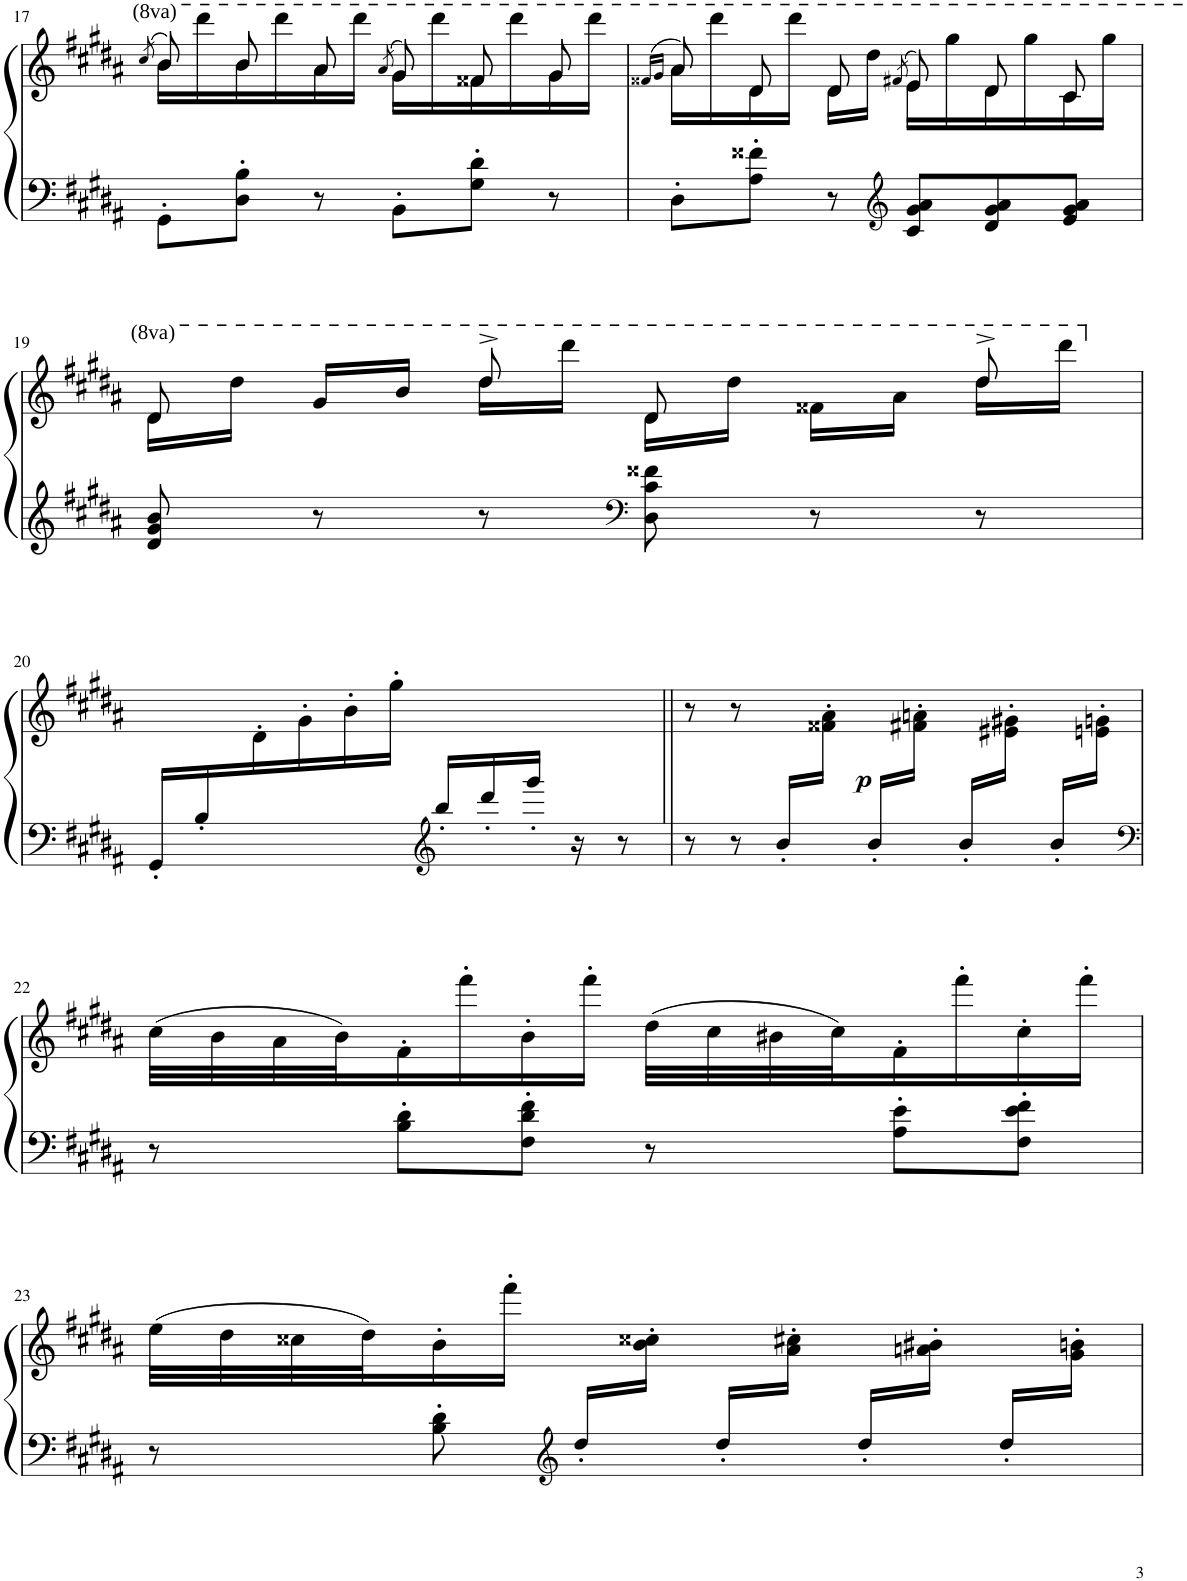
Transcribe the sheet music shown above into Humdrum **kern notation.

**kern	**kern	**dynam
*part1	*part1	*part1
*staff2	*staff1	*staff1/2
*I"Piano	*	*
*I'Pno	*	*
!!LO:PB:g=z
*clefF4	*clefG2	*
*k[f#c#g#d#a#]	*k[f#c#g#d#a#]	*
*M6/8	*M6/8	*
=17	=17	=17
.	(8qccc#/	.
*	*^	*
8GG#'\L	8bb/)	16bb'\LL	.
.	.	16dddd#'\	.
8D#\' 8B\'J	8bb/	16bb'\	.
.	.	16dddd#'\	.
8r	8aa#/	16aa#'\	.
.	.	16dddd#'\JJ	.
.	(8qaa#/	.	.
8BB'\L	8gg#/)	16gg#'\LL	.
.	.	16dddd#'\	.
8G#\' 8d#\'J	8ff##X/	16ff##X'\	.
.	.	16dddd#'\	.
8r	8gg#/	16gg#'\	.
.	.	16dddd#'\JJ	.
=18	=18	=18	=18
.	(16qff##X/LL	.	.
.	16qgg#/JJ	.	.
8D#'\L	8aa#/)	16aa#'\LL	.
.	.	16dddd#'\	.
8A#\' 8f##X\'J	8dd#/	16dd#'\	.
.	.	16dddd#'\JJ	.
8r	8dd#/	16dd#'\LL	.
.	.	16ddd#'\JJ	.
*clefG2	*	*	*
.	(8qff#X/	.	.
8c#/ 8g#/ 8a#/L	8ee/)	16ee'\LL	.
.	.	16ggg#'\	.
8d#/ 8g#/ 8a#/	8dd#/	16dd#'\	.
.	.	16ggg#'\	.
8e/ 8g#/ 8a#/J	8cc#/	16cc#'\	.
.	.	16ggg#'\JJ	.
!!LO:LB:g=z	!!
=19	=19	=19	=19
8d#/ 8g#/ 8b/	8dd#/	16dd#'\LL	.
.	.	16ddd#'\JJ	.
8r	8ryy	16gg#'/LL	.
.	.	16bb'/JJ	.
8r	8ddd#^/	16ddd#'\LL	.
.	.	16dddd#'\JJ	.
*clefF4	*	*	*
8D#\ 8c#\ 8f##X\	8dd#/	16dd#'\LL	.
.	.	16ddd#'\JJ	.
8r	8ryy	16ff##X'\LL	.
.	.	16aa#'\JJ	.
8r	8ddd#^/	16ddd#'\LL	.
.	.	16dddd#'\JJ	.
*	*v	*v	*
!!LO:LB:g=z
=20	=20	=20
*^	*	*
16GG#'/LL	4.ryy	8ryy	.
16B'/	.	.	.
2ryy	.	16d#'\	.
.	.	16g#'\	.
.	.	16b'\	.
.	.	16gg#'\JJ	.
*clefG2	*	*	*
.	16bb'/LL	8ryy	.
.	16ddd#'/	.	.
.	16ggg#'/JJ	4ryy	.
.	16r	.	.
8ryy	8r	.	.
=21||	=21||	=21||	=21||
4ryy	8r	8r	.
.	8r	8r	.
!	!	!	!LO:DY:b
16b'/LL	2ryy	16ryy	p
16ryy	.	16f##X\' 16a#\'JJ	.
16b'/LL	.	16ryy	.
16ryy	.	16f#X\' 16an\'JJ	.
16b'/LL	.	16ryy	.
16ryy	.	16e#X\' 16g#X\'JJ	.
16b'/LL	.	16ryy	.
16ryy	.	16en\' 16gn\'JJ	.
*v	*v	*	*
!!LO:LB:g=z
=22	=22	=22
*clefF4	*	*
8r	(32cc#\LLL	.
.	32b\	.
.	32a#\	.
.	32b\J)	.
8B\' 8d#\'L	16f#'\	.
.	16fff#'\	.
8F#\' 8d#\' 8f#\'J	16b'\	.
.	16fff#'\JJ	.
8r	(32dd#\LLL	.
.	32cc#\	.
.	32b#X\	.
.	32cc#\J)	.
8A#\' 8e\'L	16f#'\	.
.	16fff#'\	.
8F#\' 8e\' 8f#\'J	16cc#'\	.
.	16fff#'\JJ	.
!!LO:LB:g=z
=23	=23	=23
*^	*	*
4ryy	8r	(32ee\LLL	.
.	.	32dd#\	.
.	.	32cc##X\	.
.	.	32dd#\J)	.
.	8B\' 8d#\'	16b'\	.
.	.	16fff#'\JJ	.
*clefG2	*	*	*
16dd#'/LL	2ryy	16ryy	.
16ryy	.	16b\' 16cc##X\'JJ	.
16dd#'/LL	.	16ryy	.
16ryy	.	16a#\' 16cc#X\'JJ	.
16dd#'/LL	.	16ryy	.
16ryy	.	16an\' 16b#X\'JJ	.
16dd#'/LL	.	16ryy	.
16ryy	.	16g#\' 16bn\'JJ	.
*v	*v	*	*
=	=	=
*-	*-	*-
